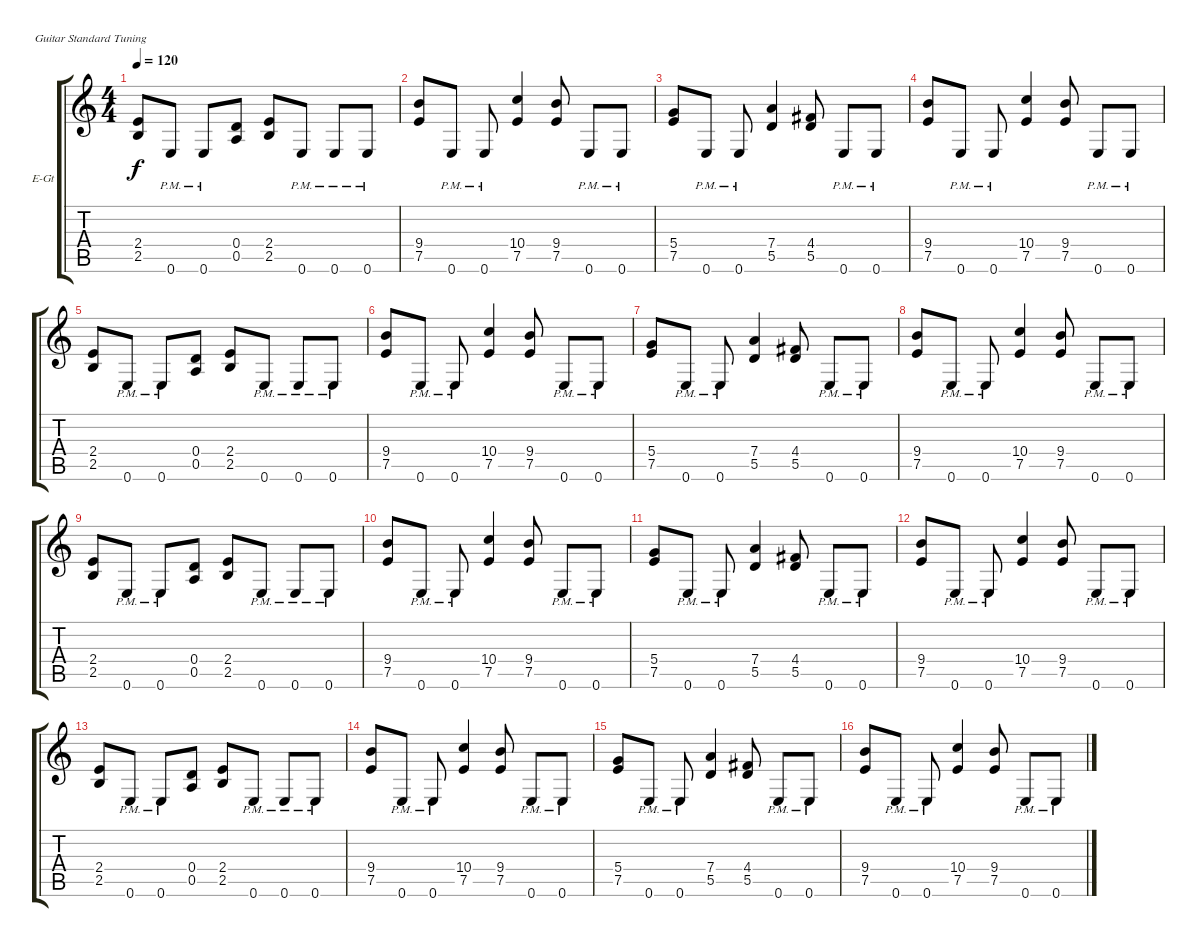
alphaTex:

\defaultSystemsLayout 4
\bracketExtendMode groupsimilarinstruments
\firstSystemTrackNameOrientation horizontal
\otherSystemsTrackNameOrientation horizontal
\track ("Stefan Kaufmann" "E-Gt") {instrument distortionguitar}
\staff {score tabs}
\tuning (E4 B3 G3 D3 A2 E2)
\ts (4 4)
\tempo 120
\clef g2
\ks c
(2.5 2.4).8{dy f} 0.6{pm}.8 0.6{pm}.8 (0.5 0.4).8 (2.4 2.5).8 0.6{pm}.8 0.6{pm}.8 0.6{pm}.8 |
(7.5 9.4).8 0.6{pm}.8 0.6{pm}.8 (7.5 10.4).4 (7.5 9.4).8 0.6{pm}.8 0.6{pm}.8 |
(7.5 5.4).8 0.6{pm}.8 0.6{pm}.8 (5.5 7.4).4 (5.5 4.4).8 0.6{pm}.8 0.6{pm}.8 |
(7.5 9.4).8 0.6{pm}.8 0.6{pm}.8 (7.5 10.4).4 (7.5 9.4).8 0.6{pm}.8 0.6{pm}.8 |
(2.5 2.4).8 0.6{pm}.8 0.6{pm}.8 (0.5 0.4).8 (2.4 2.5).8 0.6{pm}.8 0.6{pm}.8 0.6{pm}.8 |
(7.5 9.4).8 0.6{pm}.8 0.6{pm}.8 (7.5 10.4).4 (7.5 9.4).8 0.6{pm}.8 0.6{pm}.8 |
(7.5 5.4).8 0.6{pm}.8 0.6{pm}.8 (5.5 7.4).4 (5.5 4.4).8 0.6{pm}.8 0.6{pm}.8 |
(7.5 9.4).8 0.6{pm}.8 0.6{pm}.8 (7.5 10.4).4 (7.5 9.4).8 0.6{pm}.8 0.6{pm}.8 |
(2.5 2.4).8 0.6{pm}.8 0.6{pm}.8 (0.5 0.4).8 (2.4 2.5).8 0.6{pm}.8 0.6{pm}.8 0.6{pm}.8 |
(7.5 9.4).8 0.6{pm}.8 0.6{pm}.8 (7.5 10.4).4 (7.5 9.4).8 0.6{pm}.8 0.6{pm}.8 |
(7.5 5.4).8 0.6{pm}.8 0.6{pm}.8 (5.5 7.4).4 (5.5 4.4).8 0.6{pm}.8 0.6{pm}.8 |
(7.5 9.4).8 0.6{pm}.8 0.6{pm}.8 (7.5 10.4).4 (7.5 9.4).8 0.6{pm}.8 0.6{pm}.8 |
(2.5 2.4).8 0.6{pm}.8 0.6{pm}.8 (0.5 0.4).8 (2.4 2.5).8 0.6{pm}.8 0.6{pm}.8 0.6{pm}.8 |
(7.5 9.4).8 0.6{pm}.8 0.6{pm}.8 (7.5 10.4).4 (7.5 9.4).8 0.6{pm}.8 0.6{pm}.8 |
(7.5 5.4).8 0.6{pm}.8 0.6{pm}.8 (5.5 7.4).4 (5.5 4.4).8 0.6{pm}.8 0.6{pm}.8 |
(7.5 9.4).8 0.6{pm}.8 0.6{pm}.8 (7.5 10.4).4 (7.5 9.4).8 0.6{pm}.8 0.6{pm}.8
